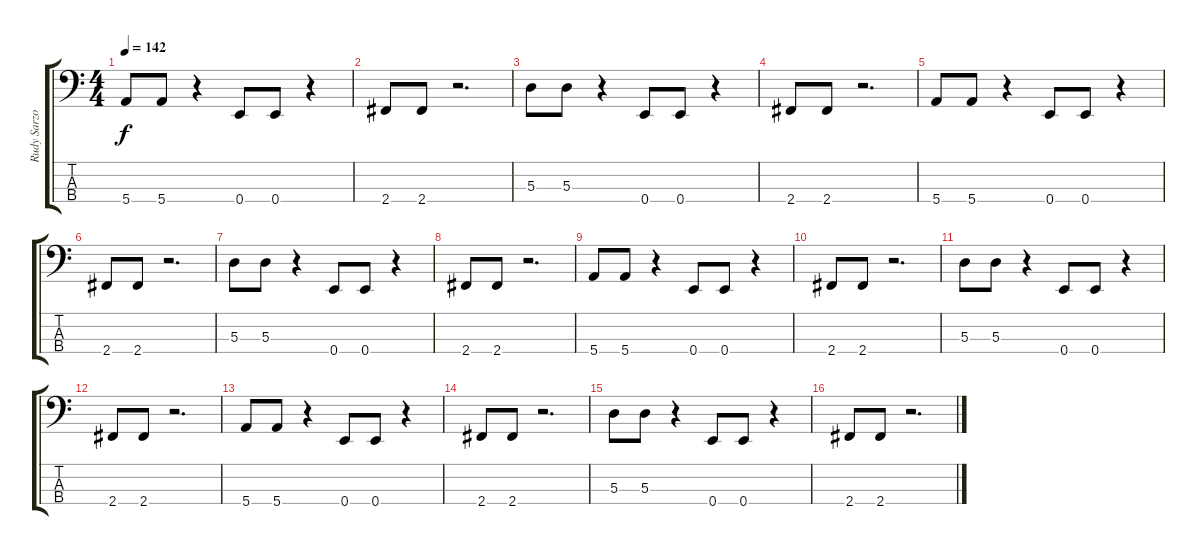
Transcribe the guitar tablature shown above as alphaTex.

\track ("Rudy Sarzo" "Rudy Sarzo") {instrument electricbassfinger}
\staff {score tabs}
\tuning (G2 D2 A1 E1) {hide}
\ts (4 4)
\tempo 142
\clef f4
\ks c
5.4.8{dy f} 5.4.8 r.4 0.4.8 0.4.8 r.4 |
2.4.8 2.4.8 r.2{d} |
5.3.8 5.3.8 r.4 0.4.8 0.4.8 r.4 |
2.4.8 2.4.8 r.2{d} |
5.4.8 5.4.8 r.4 0.4.8 0.4.8 r.4 |
2.4.8 2.4.8 r.2{d} |
5.3.8 5.3.8 r.4 0.4.8 0.4.8 r.4 |
2.4.8 2.4.8 r.2{d} |
5.4.8 5.4.8 r.4 0.4.8 0.4.8 r.4 |
2.4.8 2.4.8 r.2{d} |
5.3.8 5.3.8 r.4 0.4.8 0.4.8 r.4 |
2.4.8 2.4.8 r.2{d} |
5.4.8 5.4.8 r.4 0.4.8 0.4.8 r.4 |
2.4.8 2.4.8 r.2{d} |
5.3.8 5.3.8 r.4 0.4.8 0.4.8 r.4 |
2.4.8 2.4.8 r.2{d}
